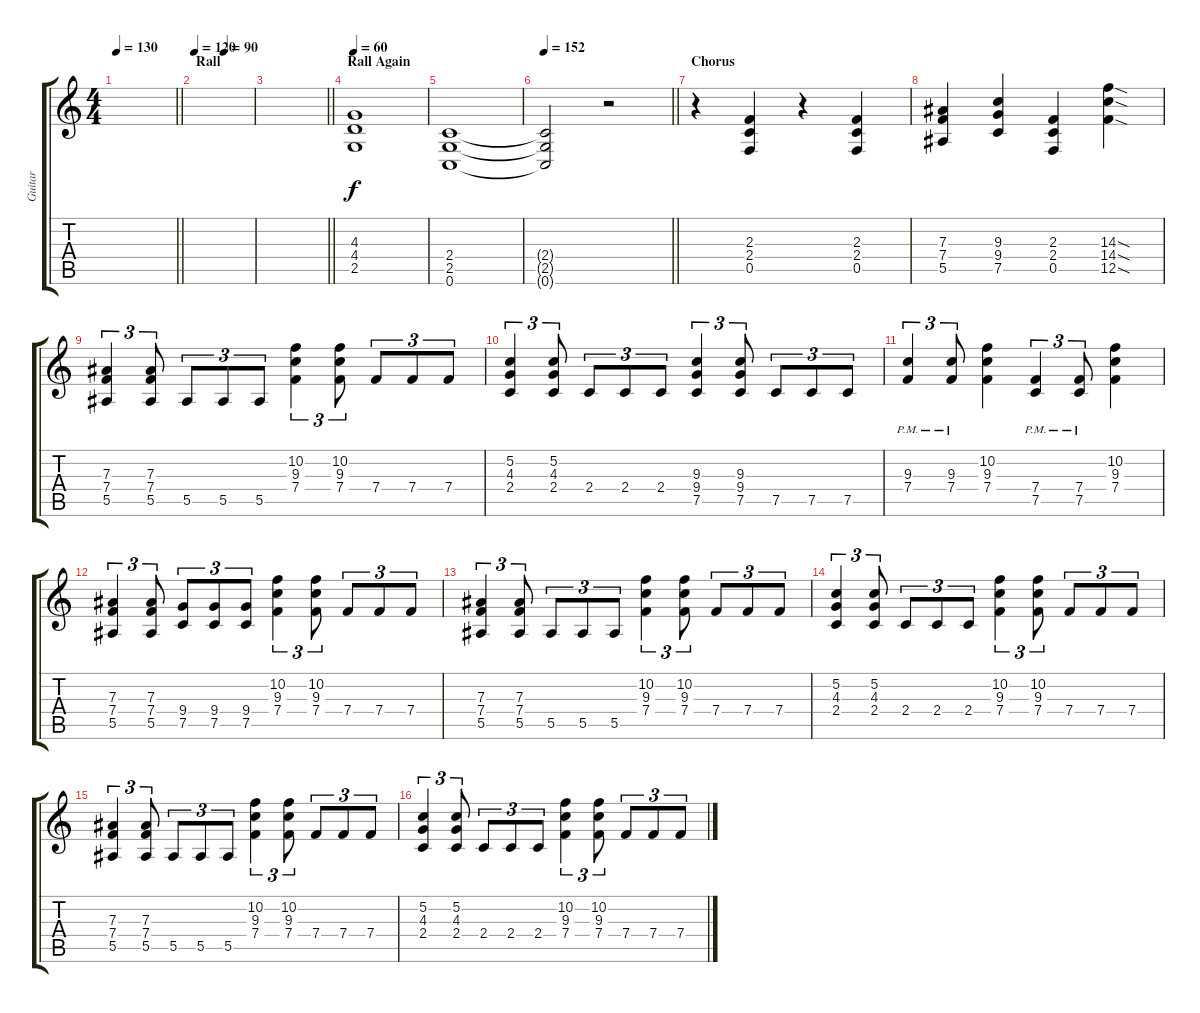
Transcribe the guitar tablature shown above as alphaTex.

\track ("Guitar" "Guitar") {instrument distortionguitar}
\staff {score tabs}
\tuning (C4 G3 Eb3 Bb2 F2 C2) {hide}
\ts (4 4)
\tempo 130
\clef g2
\barLineRight lightlight
\ks c
|
\section ("" "Rall")
\tempo 120
\tempo (90 0.5)
|
\barLineRight lightlight
|
\section ("" "Rall Again")
\tempo 60
(4.3 4.4 2.5).1 |
(2.4 2.5 0.6).1 |
\tempo 152
\barLineRight lightlight
(2.4{t} 2.5{t} 0.6{t}).2 r.2 |
\section ("" "Chorus")
r.4 (2.3 2.4 0.5).4 r.4 (2.3 2.4 0.5).4 |
(7.3 7.4 5.5).4 (9.3 9.4 7.5).4 (2.3 2.4 0.5).4 (14.3{sod} 14.4{sod} 12.5{sod}).4 |
(7.3 7.4 5.5).4{tu (3 2)} (7.3 7.4 5.5).8{tu (3 2)} 5.5.8{tu (3 2)} 5.5.8{tu (3 2)} 5.5.8{tu (3 2)} (10.2 9.3 7.4).4{tu (3 2)} (10.2 9.3 7.4).8{tu (3 2)} 7.4.8{tu (3 2)} 7.4.8{tu (3 2)} 7.4.8{tu (3 2)} |
(5.2 4.3 2.4).4{tu (3 2)} (5.2 4.3 2.4).8{tu (3 2)} 2.4.8{tu (3 2)} 2.4.8{tu (3 2)} 2.4.8{tu (3 2)} (9.3 9.4 7.5).4{tu (3 2)} (9.3 9.4 7.5).8{tu (3 2)} 7.5.8{tu (3 2)} 7.5.8{tu (3 2)} 7.5.8{tu (3 2)} |
(9.3{pm} 7.4{pm}).4{tu (3 2)} (9.3{pm} 7.4{pm}).8{tu (3 2)} (10.2 9.3 7.4).4 (7.4{pm} 7.5{pm}).4{tu (3 2)} (7.4{pm} 7.5{pm}).8{tu (3 2)} (10.2 9.3 7.4).4 |
(7.3 7.4 5.5).4{tu (3 2)} (7.3 7.4 5.5).8{tu (3 2)} (9.4 7.5).8{tu (3 2)} (9.4 7.5).8{tu (3 2)} (9.4 7.5).8{tu (3 2)} (10.2 9.3 7.4).4{tu (3 2)} (10.2 9.3 7.4).8{tu (3 2)} 7.4.8{tu (3 2)} 7.4.8{tu (3 2)} 7.4.8{tu (3 2)} |
(7.3 7.4 5.5).4{tu (3 2)} (7.3 7.4 5.5).8{tu (3 2)} 5.5.8{tu (3 2)} 5.5.8{tu (3 2)} 5.5.8{tu (3 2)} (10.2 9.3 7.4).4{tu (3 2)} (10.2 9.3 7.4).8{tu (3 2)} 7.4.8{tu (3 2)} 7.4.8{tu (3 2)} 7.4.8{tu (3 2)} |
(5.2 4.3 2.4).4{tu (3 2)} (5.2 4.3 2.4).8{tu (3 2)} 2.4.8{tu (3 2)} 2.4.8{tu (3 2)} 2.4.8{tu (3 2)} (10.2 9.3 7.4).4{tu (3 2)} (10.2 9.3 7.4).8{tu (3 2)} 7.4.8{tu (3 2)} 7.4.8{tu (3 2)} 7.4.8{tu (3 2)} |
(7.3 7.4 5.5).4{tu (3 2)} (7.3 7.4 5.5).8{tu (3 2)} 5.5.8{tu (3 2)} 5.5.8{tu (3 2)} 5.5.8{tu (3 2)} (10.2 9.3 7.4).4{tu (3 2)} (10.2 9.3 7.4).8{tu (3 2)} 7.4.8{tu (3 2)} 7.4.8{tu (3 2)} 7.4.8{tu (3 2)} |
(5.2 4.3 2.4).4{tu (3 2)} (5.2 4.3 2.4).8{tu (3 2)} 2.4.8{tu (3 2)} 2.4.8{tu (3 2)} 2.4.8{tu (3 2)} (10.2 9.3 7.4).4{tu (3 2)} (10.2 9.3 7.4).8{tu (3 2)} 7.4.8{tu (3 2)} 7.4.8{tu (3 2)} 7.4.8{tu (3 2)}
